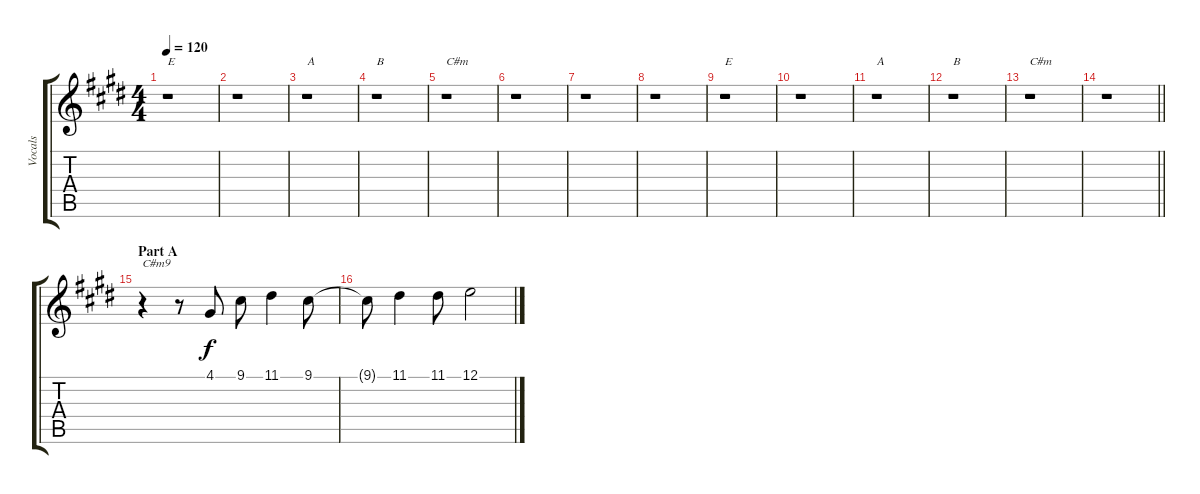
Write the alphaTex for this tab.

\track ("Vocals" "Vocals") {instrument trumpet}
\staff {score tabs}
\tuning (E4 B3 G3 D3 A2 E2) {hide}
\ts (4 4)
\tempo 120
\clef g2
\ks e
r.1{txt "E" dy f} |
r.1 |
r.1{txt "A"} |
r.1{txt "B"} |
r.1{txt "C#m"} |
r.1 |
r.1 |
r.1 |
r.1{txt "E"} |
r.1 |
r.1{txt "A"} |
r.1{txt "B"} |
r.1{txt "C#m"} |
\barLineRight lightlight
r.1 |
\section ("" "Part A")
r.4{txt "C#m9"} r.8 4.1.8 9.1.8 11.1.4 9.1.8 |
9.1{t}.8 11.1.4 11.1.8 12.1.2
